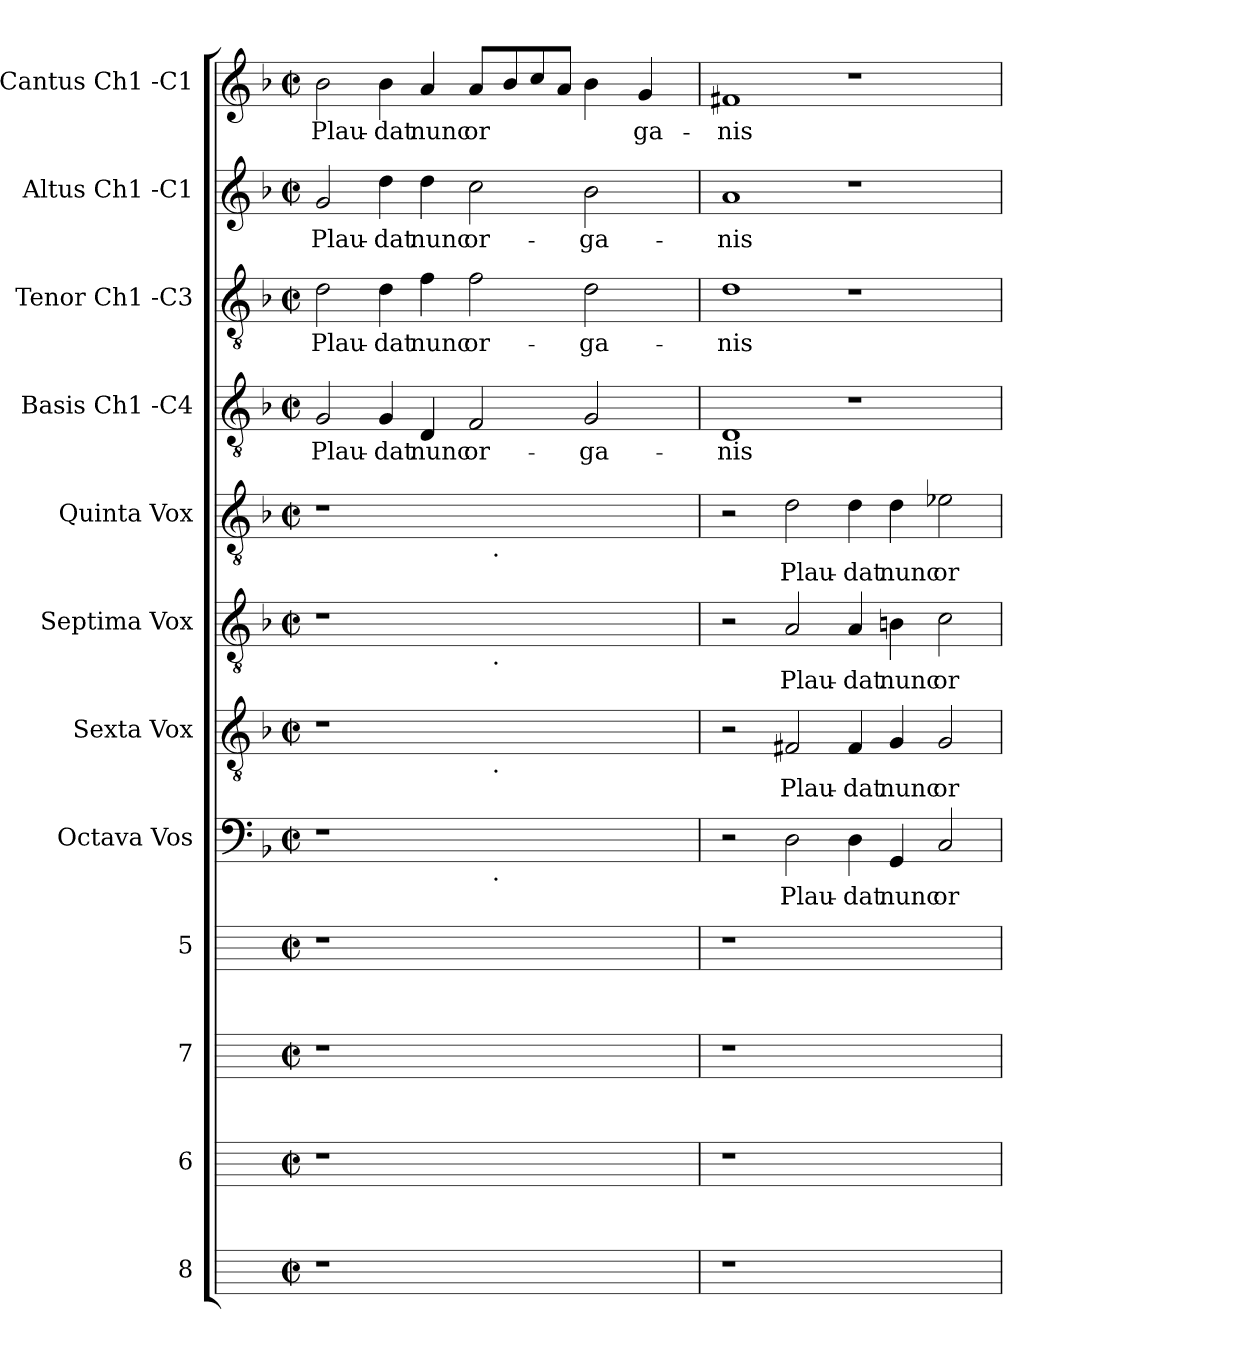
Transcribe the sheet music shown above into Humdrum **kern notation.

**kern	**kern	**kern	**kern	**kern	**text	**kern	**text	**kern	**text	**kern	**text	**kern	**text	**kern	**text	**kern	**text	**kern	**text
*part12	*part11	*part10	*part9	*part8	*part8	*part7	*part7	*part6	*part6	*part5	*part5	*part4	*part4	*part3	*part3	*part2	*part2	*part1	*part1
*staff12	*staff11	*staff10	*staff9	*staff8	*staff8	*staff7	*staff7	*staff6	*staff6	*staff5	*staff5	*staff4	*staff4	*staff3	*staff3	*staff2	*staff2	*staff1	*staff1
*I"8	*I"6	*I"7	*I"5	*I"Octava  Vos	*	*I"Sexta  Vox	*	*I"Septima  Vox	*	*I"Quinta  Vox	*	*I"Basis  Ch1 -C4	*	*I"Tenor  Ch1 -C3	*	*I"Altus  Ch1 -C1	*	*I"Cantus  Ch1 -C1	*
*	*	*	*	*	*	*	*	*	*	*	*	*I'B	*	*I'T	*	*I'A	*	*I'C	*
!!LO:PB:g=z
*stria5	*stria5	*stria5	*stria5	*stria5	*	*stria5	*	*stria5	*	*stria5	*	*stria5	*	*stria5	*	*stria5	*	*stria5	*
*	*	*	*	*clefF4	*	*clefGv2	*	*clefGv2	*	*clefGv2	*	*clefGv2	*	*clefGv2	*	*clefG2	*	*clefG2	*
*k[]	*k[]	*k[]	*k[]	*k[b-]	*	*k[b-]	*	*k[b-]	*	*k[b-]	*	*k[b-]	*	*k[b-]	*	*k[b-]	*	*k[b-]	*
*C:	*C:	*C:	*C:	*F:	*	*F:	*	*F:	*	*F:	*	*F:	*	*F:	*	*F:	*	*F:	*
*M2/2	*M2/2	*M2/2	*M2/2	*M2/2	*	*M2/2	*	*M2/2	*	*M2/2	*	*M2/2	*	*M2/2	*	*M2/2	*	*M2/2	*
*met(c|)	*met(c|)	*met(c|)	*met(c|)	*met(c|)	*	*met(c|)	*	*met(c|)	*	*met(c|)	*	*met(c|)	*	*met(c|)	*	*met(c|)	*	*met(c|)	*
=1	=1	=1	=1	=1	=1	=1	=1	=1	=1	=1	=1	=1	=1	=1	=1	=1	=1	=1	=1
!	!	!	!	!	!	!	!	!	!	!	!	!	!LO:LY:b:cj	!	!LO:LY:b:cj	!	!LO:LY:b:cj	!	!LO:LY:b:cj
1r	1r	1r	1r	1r	.	1r	.	1r	.	1r	.	2G/	Plau-	2d\	Plau-	2g/	Plau-	2b-\	Plau-
!	!	!	!	!	!	!	!	!	!	!	!	!	!LO:LY:b:cj	!	!LO:LY:b:cj	!	!LO:LY:b:cj	!	!LO:LY:b:cj
.	.	.	.	.	.	.	.	.	.	.	.	4G/	-dat	4d\	-dat	4dd\	-dat	4b-\	-dat
!	!	!	!	!	!	!	!	!	!	!	!	!	!LO:LY:b:cj	!	!LO:LY:b:cj	!	!LO:LY:b:cj	!	!LO:LY:b:cj
.	.	.	.	.	.	.	.	.	.	.	.	4D/	nunc	4f\	nunc	4dd\	nunc	4a/	nunc
!	!	!	!	!	!	!	!	!	!	!	!	!	!LO:LY:b:cj	!	!LO:LY:b:cj	!	!LO:LY:b:cj	!	!LO:LY:b:cj
1ryy	1ryy	1ryy	1ryy	16.ryy	.	16.ryy	.	16.ryy	.	16.ryy	.	2F/	or-	2f\	or-	2cc\	or-	8a/L	or-
!	!	!	!	!	!	!	!	!	!	!LO:TX:b:t=.	!	!	!	!	!	!	!	!	!
!	!	!	!	!	!	!	!	!LO:TX:b:t=.	!	!	!	!	!	!	!	!	!	!	!
!	!	!	!	!	!	!LO:TX:b:t=.	!	!	!	!	!	!	!	!	!	!	!	!	!
!	!	!	!	!LO:TX:b:t=.	!	!	!	!	!	!	!	!	!	!	!	!	!	!	!
.	.	.	.	2ryy	.	2ryy	.	2ryy	.	2ryy	.	.	.	.	.	.	.	.	.
!	!	!	!	!	!	!	!	!	!	!	!	!	!	!	!	!	!	!	!LO:LY:b:cj
.	.	.	.	.	.	.	.	.	.	.	.	.	.	.	.	.	.	8b-/	--
!	!	!	!	!	!	!	!	!	!	!	!	!	!	!	!	!	!	!	!LO:LY:b:cj
.	.	.	.	.	.	.	.	.	.	.	.	.	.	.	.	.	.	8cc/	--
!	!	!	!	!	!	!	!	!	!	!	!	!	!	!	!	!	!	!	!LO:LY:b:cj
.	.	.	.	.	.	.	.	.	.	.	.	.	.	.	.	.	.	8a/J	--
!	!	!	!	!	!	!	!	!	!	!	!	!	!LO:LY:b:cj	!	!LO:LY:b:cj	!	!LO:LY:b:cj	!	!LO:LY:b:cj
.	.	.	.	.	.	.	.	.	.	.	.	2G/	-ga-	2d\	-ga-	2b-\	-ga-	4b-\	--
.	.	.	.	4ryy	.	4ryy	.	4ryy	.	4ryy	.	.	.	.	.	.	.	.	.
!	!	!	!	!	!	!	!	!	!	!	!	!	!	!	!	!	!	!	!LO:LY:b:cj
.	.	.	.	.	.	.	.	.	.	.	.	.	.	.	.	.	.	4g/	-ga-
.	.	.	.	8ryy	.	8ryy	.	8ryy	.	8ryy	.	.	.	.	.	.	.	.	.
.	.	.	.	32ryy	.	32ryy	.	32ryy	.	32ryy	.	.	.	.	.	.	.	.	.
=2	=2	=2	=2	=2	=2	=2	=2	=2	=2	=2	=2	=2	=2	=2	=2	=2	=2	=2	=2
!	!	!	!	!	!	!	!	!	!	!	!	!	!LO:LY:b:cj	!	!LO:LY:b:cj	!	!LO:LY:b:cj	!	!LO:LY:b:cj
1r	1r	1r	1r	2r	.	2r	.	2r	.	2r	.	1D	-nis	1d	-nis	1a	-nis	1f#X	-nis
!	!	!	!	!	!LO:LY:b:cj	!	!LO:LY:b:cj	!	!LO:LY:b:cj	!	!LO:LY:b:cj	!	!	!	!	!	!	!	!
.	.	.	.	2D\	Plau-	2F#X/	Plau-	2A/	Plau-	2d\	Plau-	.	.	.	.	.	.	.	.
!	!	!	!	!	!LO:LY:b:cj	!	!LO:LY:b:cj	!	!LO:LY:b:cj	!	!LO:LY:b:cj	!	!	!	!	!	!	!	!
1ryy	1ryy	1ryy	1ryy	4D\	-dat	4F#/	-dat	4A/	-dat	4d\	-dat	1r	.	1r	.	1r	.	1r	.
!	!	!	!	!	!LO:LY:b:cj	!	!LO:LY:b:cj	!	!LO:LY:b:cj	!	!LO:LY:b:cj	!	!	!	!	!	!	!	!
.	.	.	.	4GG/	nunc	4G/	nunc	4Bn\	nunc	4d\	nunc	.	.	.	.	.	.	.	.
!	!	!	!	!	!LO:LY:b:cj	!	!LO:LY:b:cj	!	!LO:LY:b:cj	!	!LO:LY:b:cj	!	!	!	!	!	!	!	!
.	.	.	.	2C/	or-	2G/	or-	2c\	or-	2e-X\	or-	.	.	.	.	.	.	.	.
=	=	=	=	=	=	=	=	=	=	=	=	=	=	=	=	=	=	=	=
*-	*-	*-	*-	*-	*-	*-	*-	*-	*-	*-	*-	*-	*-	*-	*-	*-	*-	*-	*-
